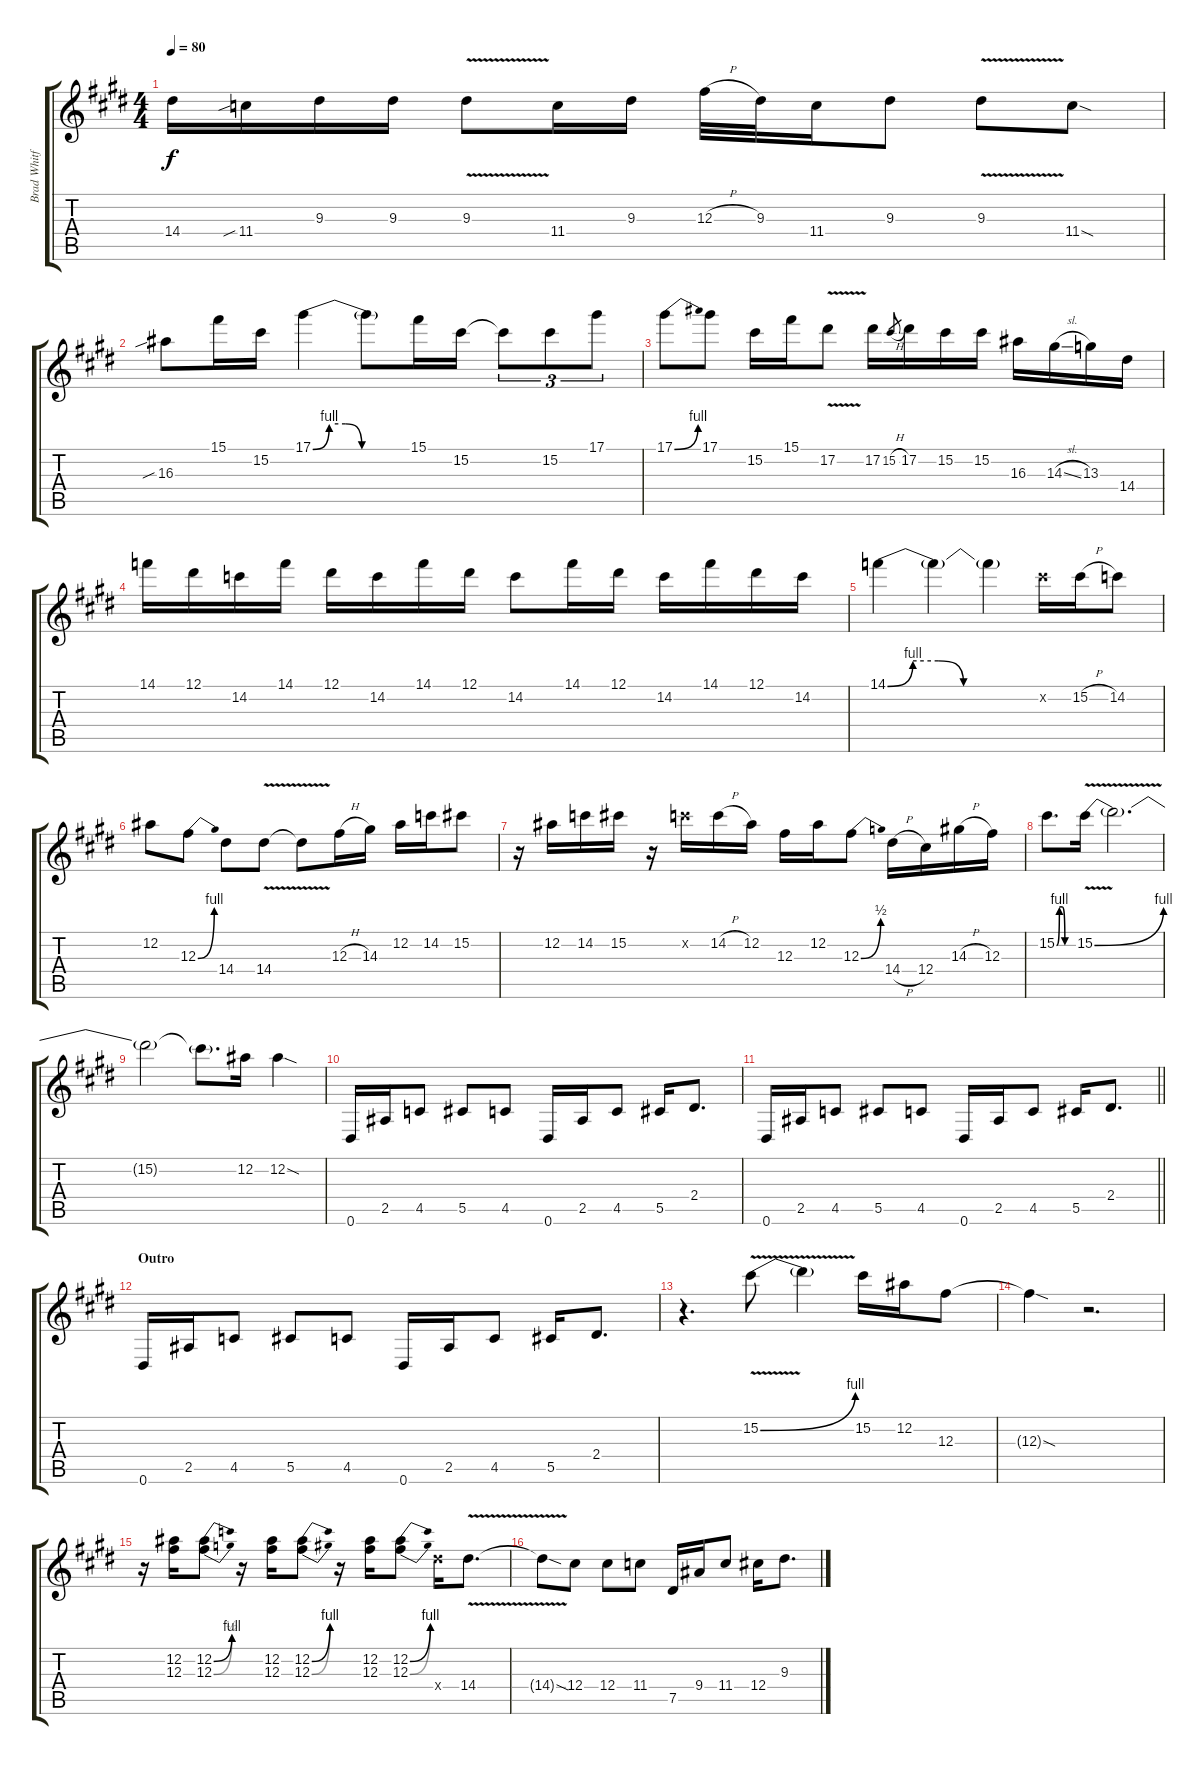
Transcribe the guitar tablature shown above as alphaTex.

\track ("Brad Whitford" "Brad Whitf") {instrument distortionguitar}
\staff {score tabs}
\tuning (Eb4 Bb3 Gb3 Db3 Ab2 Eb2) {hide}
\ts (4 4)
\tempo 80
\clef g2
\ks e
14.4{t}.16{dy f} 11.4{sib}.16 9.3.16 9.3.16 9.3{v}.8 11.4.16 9.3.16 12.3{h}.32 9.3.32 11.4.16 9.3.8 9.3{v}.8 11.4{sod}.8 |
16.3{sib}.8 15.1.16 15.2.16 17.1{be (custom 0 0 10 4 20 4 30 0 60 0)}.4 17.1{t}.8 15.1.16 15.2.16 15.2{t}.8{tu (3 2)} 15.2.8{tu (3 2)} 17.1.8{tu (3 2)} |
17.1{be (bend 0 0 60 4)}.8 17.1.8 15.2.16 15.1.16 17.2{v}.8 17.2.16 15.2{h}.8{gr} 17.2.16 15.2.16 15.2.16 16.3.16 14.3{sl}.16 13.3.16 14.4.16 |
14.1.16 12.1.16 14.2.16 14.1.16 12.1.16 14.2.16 14.1.16 12.1.16 14.2.8 14.1.16 12.1.16 14.2.16 14.1.16 12.1.16 14.2.16 |
14.1{be (custom 0 0 10 4 20 4 30 0 60 0)}.4 14.1{t}.4 14.1{t}.4 15.2{x}.16 15.2{h}.16 14.2.8 |
12.2.8 12.3{be (bend 0 0 60 4)}.8 14.4.8 14.4{v}.8 14.4{t}.8 12.3{h}.16 14.3.16 12.2.16 14.2.16 15.2.8 |
r.16 12.2.16 14.2.16 15.2.16 r.16 14.2{x}.16 14.2{h}.16 12.2.16 12.3.16 12.2.16 12.3{be (bend 0 0 60 2)}.8 14.4{h}.16 12.4.16 14.3{h}.16 12.3.16 |
15.2{be (custom 0 0 10 4 20 4 30 0 60 0)}.8{d} 15.2{be (bend 0 0 60 4) v}.16 15.2{t}.2{d} |
15.2{t}.2 15.2{t}.8{d} 12.2.16 12.2{sod}.4 |
0.6.16{volume 9 instrument distortionguitar} 2.5.16 4.5.8 5.5.8 4.5.8 0.6.16 2.5.16 4.5.8 5.5.16 2.4.8{d} |
\barLineRight lightlight
0.6.16{volume 9 instrument distortionguitar} 2.5.16 4.5.8 5.5.8 4.5.8 0.6.16 2.5.16 4.5.8 5.5.16 2.4.8{d} |
\section ("" "Outro")
0.6.16{volume 9 instrument distortionguitar} 2.5.16 4.5.8 5.5.8 4.5.8 0.6.16 2.5.16 4.5.8 5.5.16 2.4.8{d} |
r.4{d} 15.2{be (bend 0 0 60 4) v}.8 15.2{t}.4 15.2.16 12.2.16 12.3.8 |
12.3{sod t}.4 r.2{d} |
r.16 (12.2 12.3).16 (12.2{be (bend 0 0 60 4)} 12.3{be (bend 0 0 60 2)}).8 r.16 (12.2 12.3).16 (12.2{be (bend 0 0 60 4)} 12.3{be (bend 0 0 60 4)}).8 r.16 (12.2 12.3).16 (12.2{be (bend 0 0 60 4)} 12.3{be (bend 0 0 60 4)}).8 14.4{x}.16 14.4{v}.8{d} |
14.4{sod t}.8 12.4.8 12.4.8 11.4.8 7.5.16 9.4.16 11.4.8 12.4.16 9.3.8{d}
